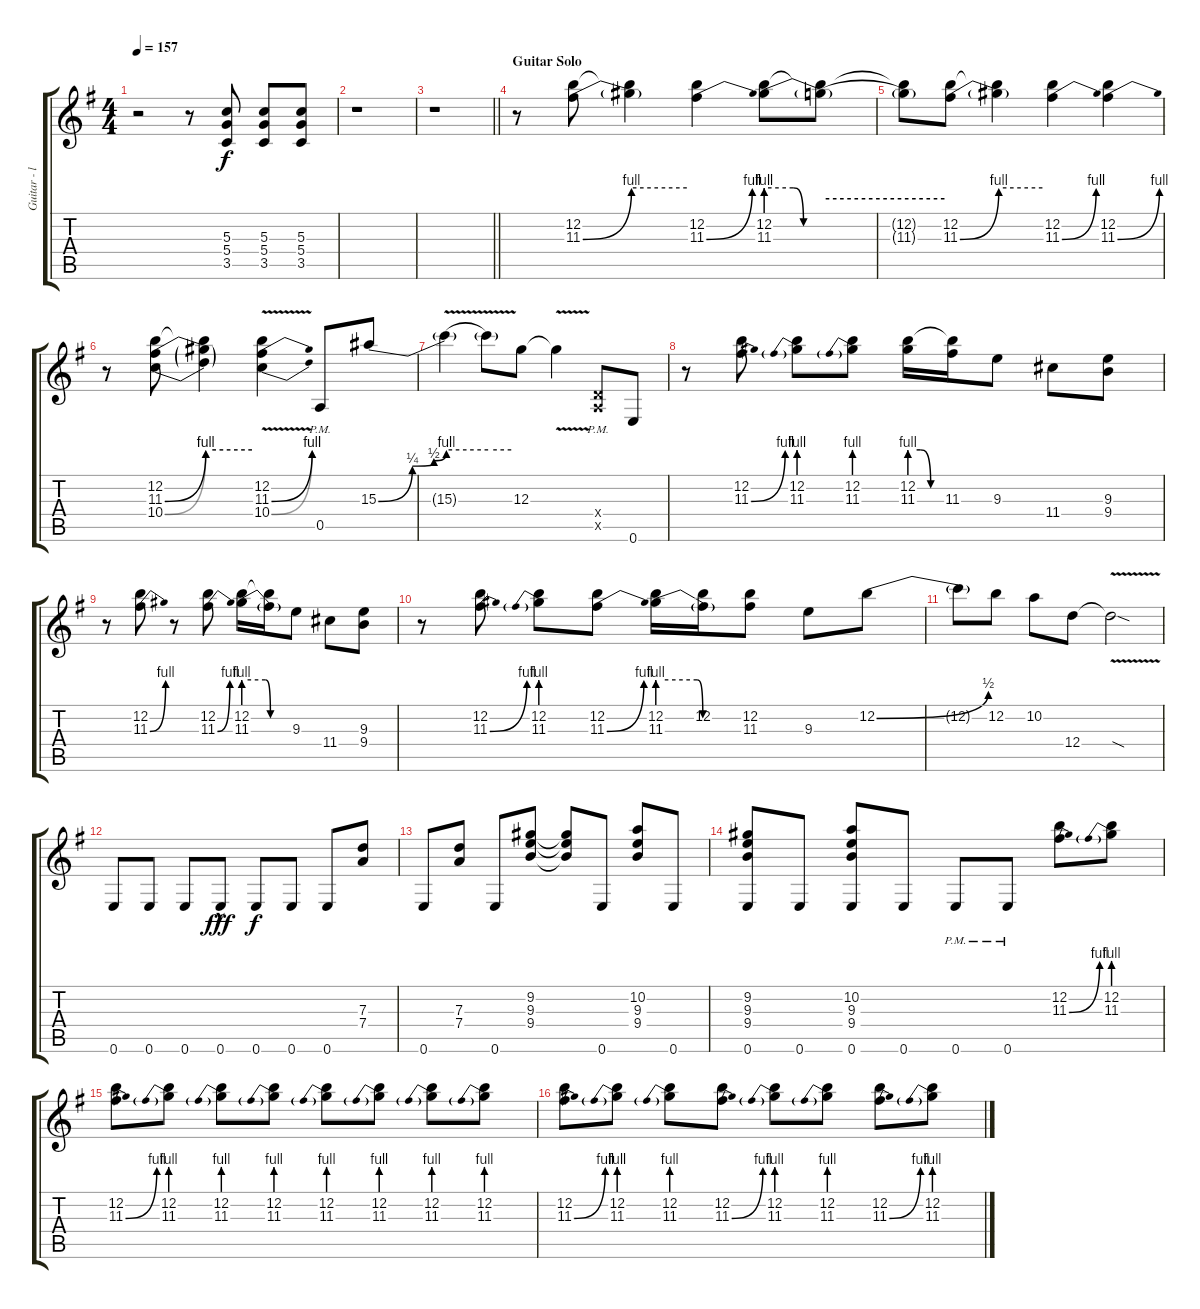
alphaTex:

\track ("Guitar - left" "Guitar - l") {instrument overdrivenguitar}
\staff {score tabs}
\tuning (E4 B3 G3 D3 A2 E2) {hide}
\ts (4 4)
\tempo 157
\clef g2
\ks g
r.2{dy f} r.8 (5.3 5.4 3.5).8 (5.3 5.4 3.5).8 (5.3 5.4 3.5).8 |
r.1 |
\barLineRight lightlight
r.1 |
\section ("" "Guitar Solo")
r.8 (12.2 11.3{be (bend 0 0 60 4)}).8 (12.2{t} 11.3{be (hold 0 4 60 4) t}).4 (12.2 11.3{be (bend 0 0 60 4)}).4 (12.2 11.3{be (custom 0 4 29 4 40 0 60 0)}).8 (12.2{t} 11.3{be (hold 0 2 60 2) t}).8 |
(12.2{t} 11.3{t}).8 (12.2 11.3{be (bend 0 0 60 4)}).8 (12.2{t} 11.3{be (hold 0 4 60 4) t}).4 (12.2 11.3{be (bend 0 0 60 4)}).4 (12.2 11.3{be (bend 0 0 60 4)}).4 |
r.8 (12.2 11.3{be (bend 0 0 60 4)} 10.4{be (bend 0 0 60 4)}).8 (12.2{t} 11.3{be (hold 0 4 60 4) t} 10.4{be (hold 0 4 60 4) t}).4 (12.2 11.3{be (bend 0 0 60 4)} 10.4{be (bend 0 0 60 4) v}).4 0.5{pm}.8 15.3{be (custom 0 0 30 1 49 2 60 4)}.8 |
15.3{be (hold 0 4 60 4) v t}.4 15.3{be (hold 0 4 60 4) t}.8 12.3.8 12.3{v t}.4 (0.4{x} 0.5{pm x}).8 0.6.8 |
r.8 (12.2 11.3{be (bend 0 0 60 4)}).8 (12.2 11.3{be (prebend 0 4 60 4)}).8 (12.2 11.3{be (prebend 0 4 60 4)}).8 (12.2 11.3{be (custom 0 4 20 4 40 0 60 0)}).16 (12.2{t} 11.3).16 9.3.8 11.4.8 (9.3 9.4).8 |
r.8 (12.2 11.3{be (bend 0 0 60 4)}).8 r.8 (12.2 11.3{be (bend 0 0 60 4)}).8 (12.2 11.3{be (custom 0 4 27 4 33 0 60 0)}).16 (12.2{t} 11.3{t}).16 9.3.8 11.4.8 (9.3 9.4).8 |
r.8 (12.2 11.3{be (bend 0 0 60 4)}).8 (12.2 11.3{be (prebend 0 4 60 4)}).8 (12.2 11.3{be (bend 0 0 60 4)}).8 (12.2 11.3{be (custom 0 4 28 4 32 0 60 0)}).16 (12.2 11.3{t}).16 (12.2 11.3).8 9.3.8 12.2{be (bend 0 0 60 2)}.8 |
12.2{t}.8 12.2.8 10.2.8 12.4.8 12.4{v sod t}.2 |
0.6.8 0.6.8 0.6.8 0.6{hac}.8{dy fff} 0.6.8{dy f} 0.6.8 0.6.8 (7.3 7.4).8 |
0.6.8 (7.3 7.4).8 0.6.8 (9.2 9.3 9.4).8 (9.2{t} 9.3{t} 9.4{t}).8 0.6.8 (10.2 9.3 9.4).8 0.6.8 |
(9.2 9.3 9.4 0.6).8 0.6.8 (10.2 9.3 9.4 0.6).8 0.6.8 0.6{pm}.8 0.6{pm}.8 (12.2 11.3{be (bend 0 0 60 4)}).8 (12.2 11.3{be (prebend 0 4 60 4)}).8 |
(12.2 11.3{be (bend 0 0 60 4)}).8 (12.2 11.3{be (prebend 0 4 60 4)}).8 (12.2 11.3{be (prebend 0 4 60 4)}).8 (12.2 11.3{be (prebend 0 4 60 4)}).8 (12.2 11.3{be (prebend 0 4 60 4)}).8 (12.2 11.3{be (prebend 0 4 60 4)}).8 (12.2 11.3{be (prebend 0 4 60 4)}).8 (12.2 11.3{be (prebend 0 4 60 4)}).8 |
(12.2 11.3{be (bend 0 0 60 4)}).8 (12.2 11.3{be (prebend 0 4 60 4)}).8 (12.2 11.3{be (prebend 0 4 60 4)}).8 (12.2 11.3{be (bend 0 0 60 4)}).8 (12.2 11.3{be (prebend 0 4 60 4)}).8 (12.2 11.3{be (prebend 0 4 60 4)}).8 (12.2 11.3{be (bend 0 0 60 4)}).8 (12.2 11.3{be (prebend 0 4 60 4)}).8
